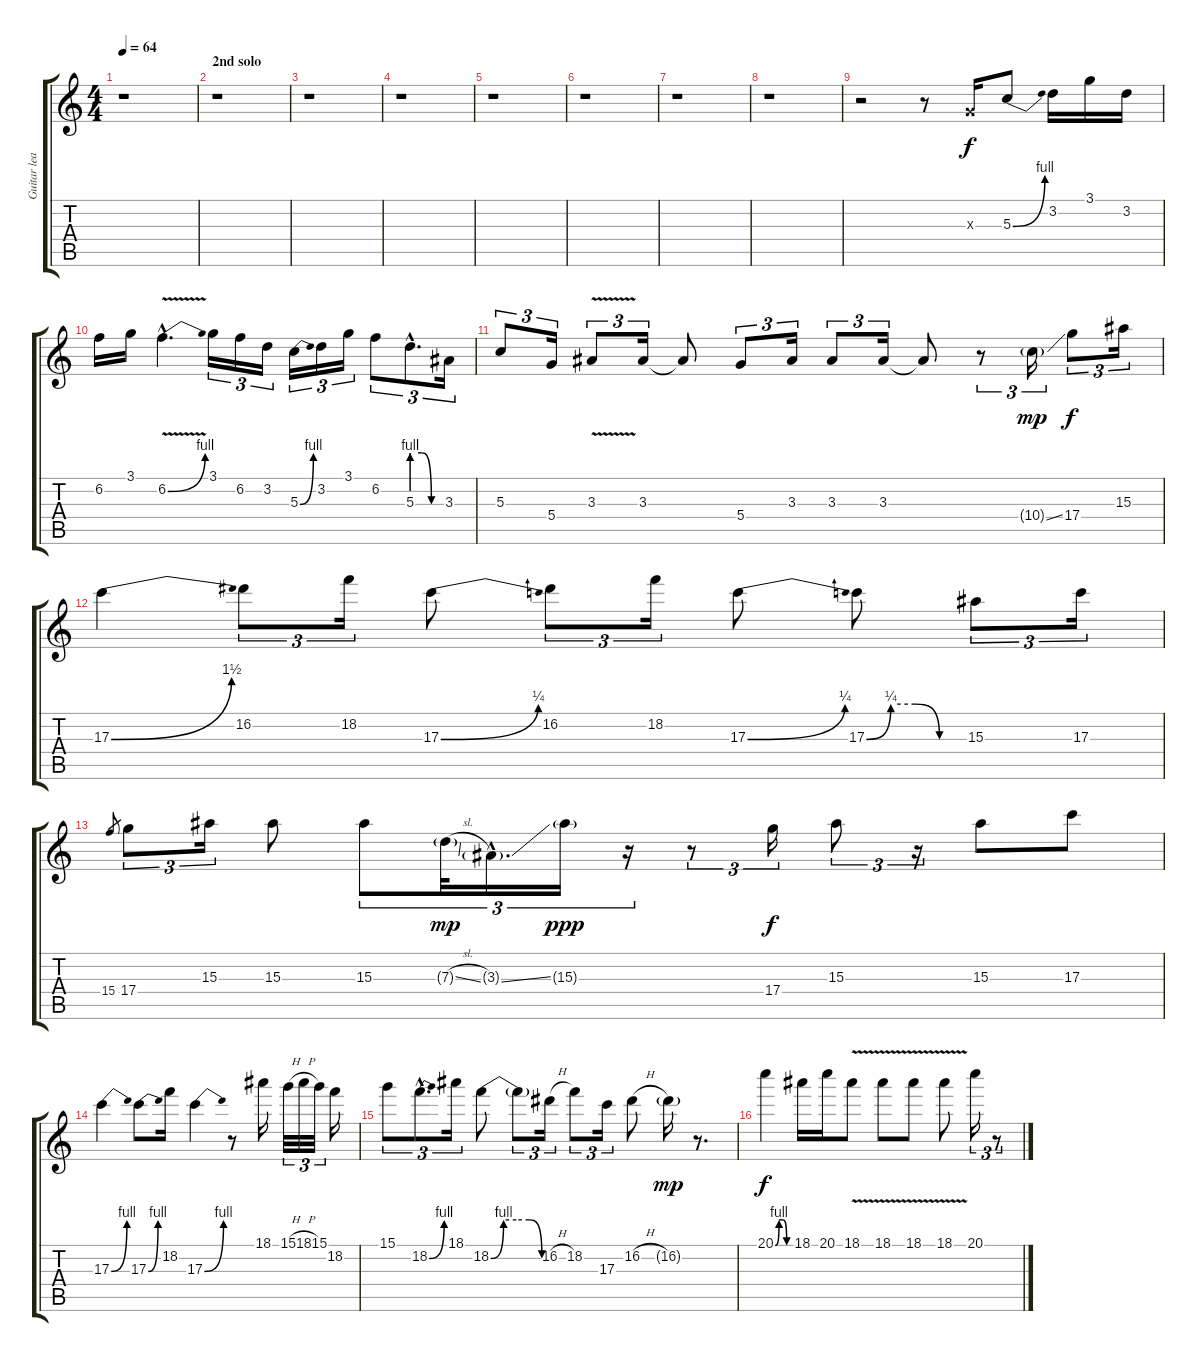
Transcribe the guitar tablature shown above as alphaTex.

\track ("Guitar lead" "Guitar lea") {instrument distortionguitar}
\staff {score tabs}
\tuning (E4 B3 G3 D3 A2 E2) {hide}
\ts (4 4)
\tempo 64
\clef g2
\ks c
r.1{dy f} |
\section ("" "2nd solo")
r.1 |
r.1 |
r.1 |
r.1 |
r.1 |
r.1 |
r.1 |
r.2 r.8 0.3{x}.16 5.3{be (bend 0 0 60 4)}.8 3.2.16 3.1.16 3.2.16 |
6.2.16 3.1.16 6.2{be (bend 0 0 60 4) v hac}.4{d} 3.1.16{tu (3 2)} 6.2.16{tu (3 2)} 3.2.16{tu (3 2)} 5.3{be (bend 0 0 60 4)}.16{tu (3 2)} 3.2.16{tu (3 2)} 3.1.16{tu (3 2)} 6.2.8{tu (3 2)} 5.3{be (custom 0 4 20 4 40 0 60 0) hac}.8{d tu (3 2)} 3.3.16{tu (3 2)} |
5.3.8{tu (3 2)} 5.4.16{tu (3 2)} 3.3{v}.8{tu (3 2)} 3.3.16{tu (3 2)} 3.3{t}.8 5.4.8{tu (3 2)} 3.3.16{tu (3 2)} 3.3.8{tu (3 2)} 3.3.16{tu (3 2)} 3.3{t}.8 r.8{tu (3 2)} 10.4{ss g}.16{tu (3 2) dy mp} 17.4.8{tu (3 2) dy f} 15.3.16{tu (3 2)} |
17.3{be (bend 0 0 60 6)}.4 16.2.8{tu (3 2)} 18.2.16{tu (3 2)} 17.3{be (bend 0 0 60 1)}.8 16.2.8{tu (3 2)} 18.2.16{tu (3 2)} 17.3{be (bend 0 0 60 1)}.8 17.3{be (custom 0 0 15 1 30 1 45 0 60 0)}.8 15.3.8{tu (3 2)} 17.3.16{tu (3 2)} |
15.4.8{gr} 17.4.8{tu (3 2)} 15.3.16{tu (3 2)} 15.3.8 15.3.8{tu (3 2)} 7.3{sl g}.32{tu (3 2) dy mp} 3.3{ss g hac}.16{d tu (3 2)} 15.3{g}.16{tu (3 2) dy ppp} r.16{tu (3 2)} r.8{tu (3 2)} 17.4.16{tu (3 2) dy f} 15.3.8{tu (3 2)} r.16{tu (3 2)} 15.3.8 17.3.8 |
17.3{be (bend 0 0 60 4)}.4 17.3{be (bend 0 0 60 4)}.8 18.2.16 17.3{be (bend 0 0 60 4)}.4 r.8 18.1.16 15.1{h}.32{tu (3 2)} 18.1{h}.32{tu (3 2)} 15.1.32{tu (3 2)} 18.2.16 |
15.1.8{tu (3 2)} 18.2{be (bend 0 0 60 4) hac}.8{d tu (3 2)} 18.1.16{tu (3 2)} 18.2{be (custom 0 0 15 4 30 4 45 4 60 0)}.8 18.2{t}.8{tu (3 2)} 16.2{h}.16{tu (3 2)} 18.2.8{tu (3 2)} 17.3.16{tu (3 2)} 16.2{h}.8 16.2{g}.16{dy mp} r.8{d} |
20.1{be (custom 0 0 15 4 30 4 45 0 60 0)}.4{dy f} 18.1.16 20.1.16 18.1{v}.8 18.1{v}.8 18.1{v}.8 18.1{v}.8 20.1.16{tu (3 2)} r.8{tu (3 2)}
